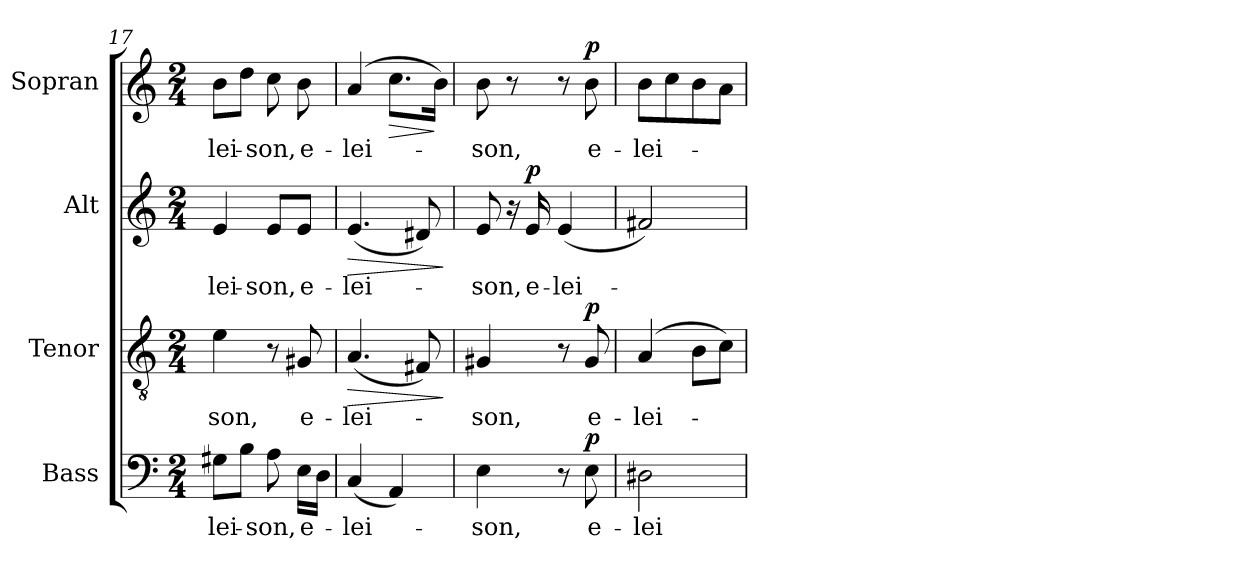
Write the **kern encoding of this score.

**kern	**text	**dynam	**kern	**text	**dynam	**kern	**text	**dynam	**kern	**text	**dynam
*part4	*part4	*part4	*part3	*part3	*part3	*part2	*part2	*part2	*part1	*part1	*part1
*staff4	*staff4	*staff4	*staff3	*staff3	*staff3	*staff2	*staff2	*staff2	*staff1	*staff1	*staff1
*I"Bass	*	*	*I"Tenor	*	*	*I"Alt	*	*	*I"Sopran	*	*
*I'B.	*	*	*I'T.	*	*	*I'A.	*	*	*I'S.	*	*
*clefF4	*	*	*clefGv2	*	*	*clefG2	*	*	*clefG2	*	*
*k[]	*	*	*k[]	*	*	*k[]	*	*	*k[]	*	*
*C:	*	*	*C:	*	*	*C:	*	*	*C:	*	*
*M2/4	*	*	*M2/4	*	*	*M2/4	*	*	*M2/4	*	*
=17	=17	=17	=17	=17	=17	=17	=17	=17	=17	=17	=17
!	!LO:LY:b	!	!	!LO:LY:b	!	!	!LO:LY:b	!	!	!LO:LY:b	!
8G#X\L	-lei-	.	4e\	-son,	.	4e/	-lei-	.	8b\L	-lei-	.
8B\J	.	.	.	.	.	.	.	.	8dd\J	.	.
!	!LO:LY:b	!	!	!	!	!	!LO:LY:b	!	!	!LO:LY:b	!
8A\	-son,	.	8r	.	.	8e/L	-son,	.	8cc\	-son,	.
!	!LO:LY:b	!	!	!LO:LY:b	!	!	!LO:LY:b	!	!	!LO:LY:b	!
16E\LL	e-	.	8G#X/	e-	.	8e/J	e-	.	8b\	e-	.
16D\JJ	.	.	.	.	.	.	.	.	.	.	.
!!LO:PB:g=z
=18	=18	=18	=18	=18	=18	=18	=18	=18	=18	=18	=18
!	!LO:LY:b	!	!	!LO:LY:b	!LO:HP:b	!	!LO:LY:b	!LO:HP:b	!	!LO:LY:b	!
(<4C/	-lei-	.	(<4.A/	-lei-	>	(<4.e/	-lei-	>	(4a/	-lei-	.
!	!	!	!	!	!	!	!	!	!	!	!LO:HP:b
4AA/)	.	.	.	.	.	.	.	.	8.cc\L	.	>
.	.	.	8F#X/)	.	.	8d#X/)	.	.	.	.	.
.	.	.	.	.	.	.	.	.	16b\Jk)	.	]
.	.	.	.	.	]	.	.	]	.	.	.
=19	=19	=19	=19	=19	=19	=19	=19	=19	=19	=19	=19
!	!LO:LY:b	!	!	!LO:LY:b	!	!	!LO:LY:b	!	!	!LO:LY:b	!
4E\	-son,	.	4G#X/	-son,	.	8e/	-son,	.	8b\	-son,	.
.	.	.	.	.	.	16r	.	.	8r	.	.
!	!	!	!	!	!	!	!LO:LY:b	!LO:DY:a	!	!	!
.	.	.	.	.	.	16e/	e-	p	.	.	.
!	!	!	!	!	!	!	!LO:LY:b	!	!	!	!
8r	.	.	8r	.	.	(<4e/	-lei-	.	8r	.	.
!	!LO:LY:b	!LO:DY:a	!	!LO:LY:b	!LO:DY:a	!	!	!	!	!LO:LY:b	!LO:DY:a
8E\	e-	p	8G#/	e-	p	.	.	.	8b\	e-	p
=20	=20	=20	=20	=20	=20	=20	=20	=20	=20	=20	=20
!	!LO:LY:b	!	!	!LO:LY:b	!	!	!	!	!	!LO:LY:b	!
2D#X\	-lei-	.	(4A/	-lei-	.	2f#X/)	.	.	8b\L	-lei-	.
.	.	.	.	.	.	.	.	.	8cc\	.	.
.	.	.	8B\L	.	.	.	.	.	8b\	.	.
.	.	.	8c\J)	.	.	.	.	.	8a\J	.	.
=	=	=	=	=	=	=	=	=	=	=	=
*-	*-	*-	*-	*-	*-	*-	*-	*-	*-	*-	*-
